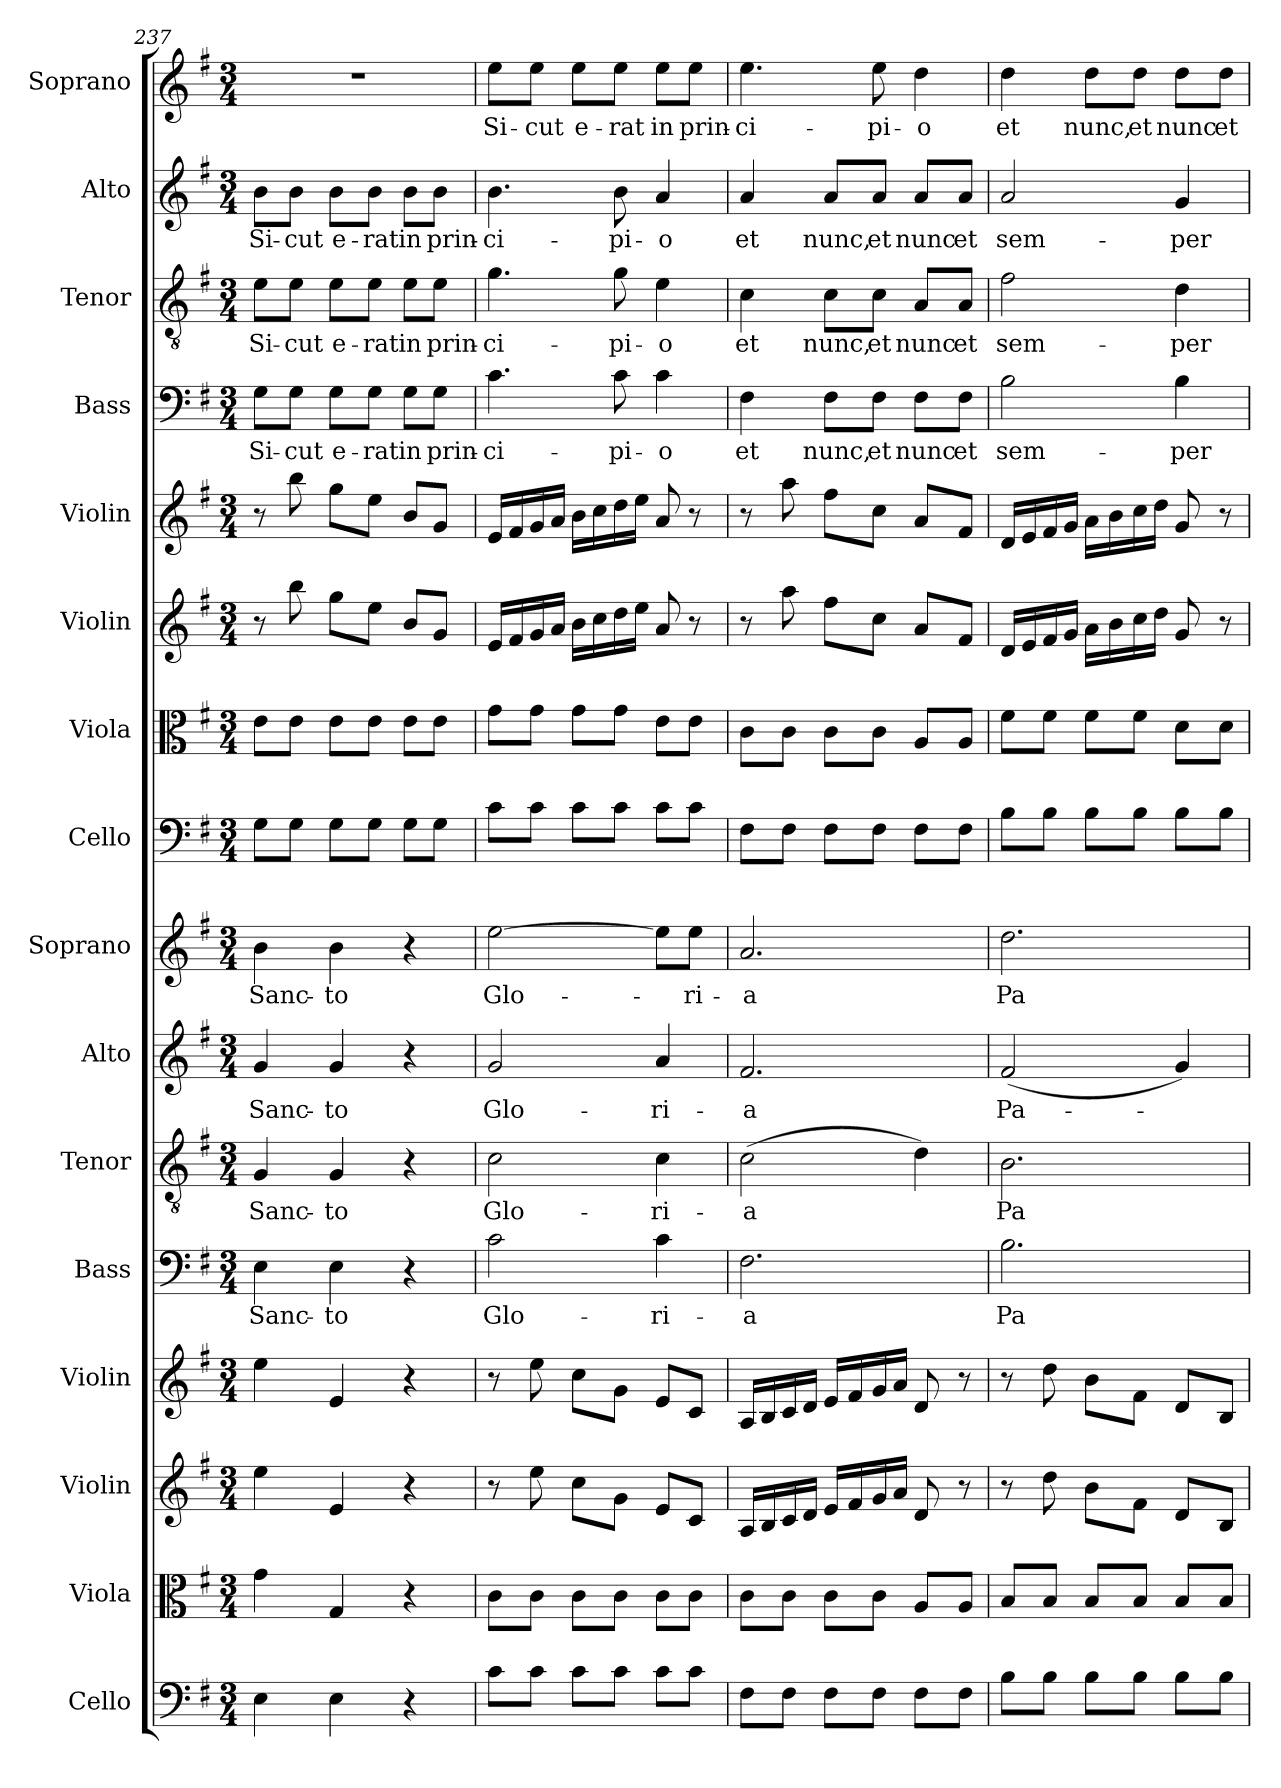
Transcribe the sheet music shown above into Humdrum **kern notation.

**kern	**kern	**kern	**kern	**kern	**text	**kern	**text	**kern	**text	**kern	**text	**kern	**kern	**kern	**kern	**kern	**text	**kern	**text	**kern	**text	**kern	**text
*part16	*part15	*part14	*part13	*part12	*part12	*part11	*part11	*part10	*part10	*part9	*part9	*part8	*part7	*part6	*part5	*part4	*part4	*part3	*part3	*part2	*part2	*part1	*part1
*staff16	*staff15	*staff14	*staff13	*staff12	*staff12	*staff11	*staff11	*staff10	*staff10	*staff9	*staff9	*staff8	*staff7	*staff6	*staff5	*staff4	*staff4	*staff3	*staff3	*staff2	*staff2	*staff1	*staff1
*I"Cello	*I"Viola	*I"Violin	*I"Violin	*I"Bass	*	*I"Tenor	*	*I"Alto	*	*I"Soprano	*	*I"Cello	*I"Viola	*I"Violin	*I"Violin	*I"Bass	*	*I"Tenor	*	*I"Alto	*	*I"Soprano	*
*	*I'Vla.	*I'Vln.	*I'Vln.	*I'B	*	*I'T	*	*I'A	*	*I'S	*	*	*I'Vla.	*I'Vln.	*I'Vln.	*I'B	*	*I'T	*	*I'A	*	*I'S	*
*clefF4	*clefC3	*clefG2	*clefG2	*clefF4	*	*clefGv2	*	*clefG2	*	*clefG2	*	*clefF4	*clefC3	*clefG2	*clefG2	*clefF4	*	*clefGv2	*	*clefG2	*	*clefG2	*
*k[f#]	*k[f#]	*k[f#]	*k[f#]	*k[f#]	*	*k[f#]	*	*k[f#]	*	*k[f#]	*	*k[f#]	*k[f#]	*k[f#]	*k[f#]	*k[f#]	*	*k[f#]	*	*k[f#]	*	*k[f#]	*
*e:	*e:	*e:	*e:	*e:	*	*e:	*	*e:	*	*e:	*	*e:	*e:	*e:	*e:	*e:	*	*e:	*	*e:	*	*e:	*
*M3/4	*M3/4	*M3/4	*M3/4	*M3/4	*	*M3/4	*	*M3/4	*	*M3/4	*	*M3/4	*M3/4	*M3/4	*M3/4	*M3/4	*	*M3/4	*	*M3/4	*	*M3/4	*
=237	=237	=237	=237	=237	=237	=237	=237	=237	=237	=237	=237	=237	=237	=237	=237	=237	=237	=237	=237	=237	=237	=237	=237
!	!	!	!	!	!LO:LY:b	!	!	!	!	!	!	!	!	!	!	!	!	!	!	!	!	!	!
!	!	!	!	!	!	!	!LO:LY:b	!	!	!	!	!	!	!	!	!	!	!	!	!	!	!	!
!	!	!	!	!	!	!	!	!	!LO:LY:b	!	!	!	!	!	!	!	!	!	!	!	!	!	!
!	!	!	!	!	!	!	!	!	!	!	!LO:LY:b	!	!	!	!	!	!	!	!	!	!	!	!
!	!	!	!	!	!	!	!	!	!	!	!	!	!	!	!	!	!LO:LY:b	!	!	!	!	!	!
!	!	!	!	!	!	!	!	!	!	!	!	!	!	!	!	!	!	!	!LO:LY:b	!	!	!	!
!	!	!	!	!	!	!	!	!	!	!	!	!	!	!	!	!	!	!	!	!	!LO:LY:b	!	!
4E\	4g\	4ee\	4ee\	4E\	Sanc-	4G/	Sanc-	4g/	Sanc-	4b\	Sanc-	8G\L	8e\L	8r	8r	8G\L	Si-	8e\L	Si-	8b\L	Si-	2.r	.
!	!	!	!	!	!	!	!	!	!	!	!	!	!	!	!	!	!LO:LY:b	!	!	!	!	!	!
!	!	!	!	!	!	!	!	!	!	!	!	!	!	!	!	!	!	!	!LO:LY:b	!	!	!	!
!	!	!	!	!	!	!	!	!	!	!	!	!	!	!	!	!	!	!	!	!	!LO:LY:b	!	!
.	.	.	.	.	.	.	.	.	.	.	.	8G\J	8e\J	8bb\	8bb\	8G\J	-cut	8e\J	-cut	8b\J	-cut	.	.
!	!	!	!	!	!LO:LY:b	!	!	!	!	!	!	!	!	!	!	!	!	!	!	!	!	!	!
!	!	!	!	!	!	!	!LO:LY:b	!	!	!	!	!	!	!	!	!	!	!	!	!	!	!	!
!	!	!	!	!	!	!	!	!	!LO:LY:b	!	!	!	!	!	!	!	!	!	!	!	!	!	!
!	!	!	!	!	!	!	!	!	!	!	!LO:LY:b	!	!	!	!	!	!	!	!	!	!	!	!
!	!	!	!	!	!	!	!	!	!	!	!	!	!	!	!	!	!LO:LY:b	!	!	!	!	!	!
!	!	!	!	!	!	!	!	!	!	!	!	!	!	!	!	!	!	!	!LO:LY:b	!	!	!	!
!	!	!	!	!	!	!	!	!	!	!	!	!	!	!	!	!	!	!	!	!	!LO:LY:b	!	!
4E\	4G/	4e/	4e/	4E\	-to	4G/	-to	4g/	-to	4b\	-to	8G\L	8e\L	8gg\L	8gg\L	8G\L	e-	8e\L	e-	8b\L	e-	.	.
!	!	!	!	!	!	!	!	!	!	!	!	!	!	!	!	!	!LO:LY:b	!	!	!	!	!	!
!	!	!	!	!	!	!	!	!	!	!	!	!	!	!	!	!	!	!	!LO:LY:b	!	!	!	!
!	!	!	!	!	!	!	!	!	!	!	!	!	!	!	!	!	!	!	!	!	!LO:LY:b	!	!
.	.	.	.	.	.	.	.	.	.	.	.	8G\J	8e\J	8ee\J	8ee\J	8G\J	-rat	8e\J	-rat	8b\J	-rat	.	.
!	!	!	!	!	!	!	!	!	!	!	!	!	!	!	!	!	!LO:LY:b	!	!	!	!	!	!
!	!	!	!	!	!	!	!	!	!	!	!	!	!	!	!	!	!	!	!LO:LY:b	!	!	!	!
!	!	!	!	!	!	!	!	!	!	!	!	!	!	!	!	!	!	!	!	!	!LO:LY:b	!	!
4r	4r	4r	4r	4r	.	4r	.	4r	.	4r	.	8G\L	8e\L	8b/L	8b/L	8G\L	in	8e\L	in	8b\L	in	.	.
!	!	!	!	!	!	!	!	!	!	!	!	!	!	!	!	!	!LO:LY:b	!	!	!	!	!	!
!	!	!	!	!	!	!	!	!	!	!	!	!	!	!	!	!	!	!	!LO:LY:b	!	!	!	!
!	!	!	!	!	!	!	!	!	!	!	!	!	!	!	!	!	!	!	!	!	!LO:LY:b	!	!
.	.	.	.	.	.	.	.	.	.	.	.	8G\J	8e\J	8g/J	8g/J	8G\J	prin-	8e\J	prin-	8b\J	prin-	.	.
!!LO:PB:g=z
=238	=238	=238	=238	=238	=238	=238	=238	=238	=238	=238	=238	=238	=238	=238	=238	=238	=238	=238	=238	=238	=238	=238	=238
!	!	!	!	!	!LO:LY:b	!	!	!	!	!	!	!	!	!	!	!	!	!	!	!	!	!	!
!	!	!	!	!	!	!	!LO:LY:b	!	!	!	!	!	!	!	!	!	!	!	!	!	!	!	!
!	!	!	!	!	!	!	!	!	!LO:LY:b	!	!	!	!	!	!	!	!	!	!	!	!	!	!
!	!	!	!	!	!	!	!	!	!	!	!LO:LY:b	!	!	!	!	!	!	!	!	!	!	!	!
!	!	!	!	!	!	!	!	!	!	!	!	!	!	!	!	!	!LO:LY:b	!	!	!	!	!	!
!	!	!	!	!	!	!	!	!	!	!	!	!	!	!	!	!	!	!	!LO:LY:b	!	!	!	!
!	!	!	!	!	!	!	!	!	!	!	!	!	!	!	!	!	!	!	!	!	!LO:LY:b	!	!
!	!	!	!	!	!	!	!	!	!	!	!	!	!	!	!	!	!	!	!	!	!	!	!LO:LY:b
8c\L	8c\L	8r	8r	2c\	Glo-	2c\	Glo-	2g/	Glo-	[2ee\	Glo-	8c\L	8g\L	16e/LL	16e/LL	4.c\	-ci-	4.g\	-ci-	4.b\	-ci-	8ee\L	Si-
.	.	.	.	.	.	.	.	.	.	.	.	.	.	16f#/	16f#/	.	.	.	.	.	.	.	.
!	!	!	!	!	!	!	!	!	!	!	!	!	!	!	!	!	!	!	!	!	!	!	!LO:LY:b
8c\J	8c\J	8ee\	8ee\	.	.	.	.	.	.	.	.	8c\J	8g\J	16g/	16g/	.	.	.	.	.	.	8ee\J	-cut
.	.	.	.	.	.	.	.	.	.	.	.	.	.	16a/JJ	16a/JJ	.	.	.	.	.	.	.	.
!	!	!	!	!	!	!	!	!	!	!	!	!	!	!	!	!	!	!	!	!	!	!	!LO:LY:b
8c\L	8c\L	8cc\L	8cc\L	.	.	.	.	.	.	.	.	8c\L	8g\L	16b\LL	16b\LL	.	.	.	.	.	.	8ee\L	e-
.	.	.	.	.	.	.	.	.	.	.	.	.	.	16cc\	16cc\	.	.	.	.	.	.	.	.
!	!	!	!	!	!	!	!	!	!	!	!	!	!	!	!	!	!LO:LY:b	!	!	!	!	!	!
!	!	!	!	!	!	!	!	!	!	!	!	!	!	!	!	!	!	!	!LO:LY:b	!	!	!	!
!	!	!	!	!	!	!	!	!	!	!	!	!	!	!	!	!	!	!	!	!	!LO:LY:b	!	!
!	!	!	!	!	!	!	!	!	!	!	!	!	!	!	!	!	!	!	!	!	!	!	!LO:LY:b
8c\J	8c\J	8g\J	8g\J	.	.	.	.	.	.	.	.	8c\J	8g\J	16dd\	16dd\	8c\	-pi-	8g\	-pi-	8b\	-pi-	8ee\J	-rat
.	.	.	.	.	.	.	.	.	.	.	.	.	.	16ee\JJ	16ee\JJ	.	.	.	.	.	.	.	.
!	!	!	!	!	!LO:LY:b	!	!	!	!	!	!	!	!	!	!	!	!	!	!	!	!	!	!
!	!	!	!	!	!	!	!LO:LY:b	!	!	!	!	!	!	!	!	!	!	!	!	!	!	!	!
!	!	!	!	!	!	!	!	!	!LO:LY:b	!	!	!	!	!	!	!	!	!	!	!	!	!	!
!	!	!	!	!	!	!	!	!	!	!	!	!	!	!	!	!	!LO:LY:b	!	!	!	!	!	!
!	!	!	!	!	!	!	!	!	!	!	!	!	!	!	!	!	!	!	!LO:LY:b	!	!	!	!
!	!	!	!	!	!	!	!	!	!	!	!	!	!	!	!	!	!	!	!	!	!LO:LY:b	!	!
!	!	!	!	!	!	!	!	!	!	!	!	!	!	!	!	!	!	!	!	!	!	!	!LO:LY:b
8c\L	8c\L	8e/L	8e/L	4c\	-ri-	4c\	-ri-	4a/	-ri-	8ee\L]	.	8c\L	8e\L	8a/	8a/	4c\	-o	4e\	-o	4a/	-o	8ee\L	in
!	!	!	!	!	!	!	!	!	!	!	!LO:LY:b	!	!	!	!	!	!	!	!	!	!	!	!
!	!	!	!	!	!	!	!	!	!	!	!	!	!	!	!	!	!	!	!	!	!	!	!LO:LY:b
8c\J	8c\J	8c/J	8c/J	.	.	.	.	.	.	8ee\J	-ri-	8c\J	8e\J	8r	8r	.	.	.	.	.	.	8ee\J	prin-
=239	=239	=239	=239	=239	=239	=239	=239	=239	=239	=239	=239	=239	=239	=239	=239	=239	=239	=239	=239	=239	=239	=239	=239
!	!	!	!	!	!LO:LY:b	!	!	!	!	!	!	!	!	!	!	!	!	!	!	!	!	!	!
!	!	!	!	!	!	!	!LO:LY:b	!	!	!	!	!	!	!	!	!	!	!	!	!	!	!	!
!	!	!	!	!	!	!	!	!	!LO:LY:b	!	!	!	!	!	!	!	!	!	!	!	!	!	!
!	!	!	!	!	!	!	!	!	!	!	!LO:LY:b	!	!	!	!	!	!	!	!	!	!	!	!
!	!	!	!	!	!	!	!	!	!	!	!	!	!	!	!	!	!LO:LY:b	!	!	!	!	!	!
!	!	!	!	!	!	!	!	!	!	!	!	!	!	!	!	!	!	!	!LO:LY:b	!	!	!	!
!	!	!	!	!	!	!	!	!	!	!	!	!	!	!	!	!	!	!	!	!	!LO:LY:b	!	!
!	!	!	!	!	!	!	!	!	!	!	!	!	!	!	!	!	!	!	!	!	!	!	!LO:LY:b
8F#\L	8c\L	16A/LL	16A/LL	2.F#\	-a	(<2c\	-a	2.f#/	-a	2.a/	-a	8F#\L	8c\L	8r	8r	4F#\	et	4c\	et	4a/	et	4.ee\	-ci-
.	.	16B/	16B/	.	.	.	.	.	.	.	.	.	.	.	.	.	.	.	.	.	.	.	.
8F#\J	8c\J	16c/	16c/	.	.	.	.	.	.	.	.	8F#\J	8c\J	8aa\	8aa\	.	.	.	.	.	.	.	.
.	.	16d/JJ	16d/JJ	.	.	.	.	.	.	.	.	.	.	.	.	.	.	.	.	.	.	.	.
!	!	!	!	!	!	!	!	!	!	!	!	!	!	!	!	!	!LO:LY:b	!	!	!	!	!	!
!	!	!	!	!	!	!	!	!	!	!	!	!	!	!	!	!	!	!	!LO:LY:b	!	!	!	!
!	!	!	!	!	!	!	!	!	!	!	!	!	!	!	!	!	!	!	!	!	!LO:LY:b	!	!
8F#\L	8c\L	16e/LL	16e/LL	.	.	.	.	.	.	.	.	8F#\L	8c\L	8ff#\L	8ff#\L	8F#\L	nunc,	8c\L	nunc,	8a/L	nunc,	.	.
.	.	16f#/	16f#/	.	.	.	.	.	.	.	.	.	.	.	.	.	.	.	.	.	.	.	.
!	!	!	!	!	!	!	!	!	!	!	!	!	!	!	!	!	!LO:LY:b	!	!	!	!	!	!
!	!	!	!	!	!	!	!	!	!	!	!	!	!	!	!	!	!	!	!LO:LY:b	!	!	!	!
!	!	!	!	!	!	!	!	!	!	!	!	!	!	!	!	!	!	!	!	!	!LO:LY:b	!	!
!	!	!	!	!	!	!	!	!	!	!	!	!	!	!	!	!	!	!	!	!	!	!	!LO:LY:b
8F#\J	8c\J	16g/	16g/	.	.	.	.	.	.	.	.	8F#\J	8c\J	8cc\J	8cc\J	8F#\J	et	8c\J	et	8a/J	et	8ee\	-pi-
.	.	16a/JJ	16a/JJ	.	.	.	.	.	.	.	.	.	.	.	.	.	.	.	.	.	.	.	.
!	!	!	!	!	!	!	!	!	!	!	!	!	!	!	!	!	!LO:LY:b	!	!	!	!	!	!
!	!	!	!	!	!	!	!	!	!	!	!	!	!	!	!	!	!	!	!LO:LY:b	!	!	!	!
!	!	!	!	!	!	!	!	!	!	!	!	!	!	!	!	!	!	!	!	!	!LO:LY:b	!	!
!	!	!	!	!	!	!	!	!	!	!	!	!	!	!	!	!	!	!	!	!	!	!	!LO:LY:b
8F#\L	8A/L	8d/	8d/	.	.	4d\)	.	.	.	.	.	8F#\L	8A/L	8a/L	8a/L	8F#\L	nunc	8A/L	nunc	8a/L	nunc	4dd\	-o
!	!	!	!	!	!	!	!	!	!	!	!	!	!	!	!	!	!LO:LY:b	!	!	!	!	!	!
!	!	!	!	!	!	!	!	!	!	!	!	!	!	!	!	!	!	!	!LO:LY:b	!	!	!	!
!	!	!	!	!	!	!	!	!	!	!	!	!	!	!	!	!	!	!	!	!	!LO:LY:b	!	!
8F#\J	8A/J	8r	8r	.	.	.	.	.	.	.	.	8F#\J	8A/J	8f#/J	8f#/J	8F#\J	et	8A/J	et	8a/J	et	.	.
=240	=240	=240	=240	=240	=240	=240	=240	=240	=240	=240	=240	=240	=240	=240	=240	=240	=240	=240	=240	=240	=240	=240	=240
!	!	!	!	!	!LO:LY:b	!	!	!	!	!	!	!	!	!	!	!	!	!	!	!	!	!	!
!	!	!	!	!	!	!	!LO:LY:b	!	!	!	!	!	!	!	!	!	!	!	!	!	!	!	!
!	!	!	!	!	!	!	!	!	!LO:LY:b	!	!	!	!	!	!	!	!	!	!	!	!	!	!
!	!	!	!	!	!	!	!	!	!	!	!LO:LY:b	!	!	!	!	!	!	!	!	!	!	!	!
!	!	!	!	!	!	!	!	!	!	!	!	!	!	!	!	!	!LO:LY:b	!	!	!	!	!	!
!	!	!	!	!	!	!	!	!	!	!	!	!	!	!	!	!	!	!	!LO:LY:b	!	!	!	!
!	!	!	!	!	!	!	!	!	!	!	!	!	!	!	!	!	!	!	!	!	!LO:LY:b	!	!
!	!	!	!	!	!	!	!	!	!	!	!	!	!	!	!	!	!	!	!	!	!	!	!LO:LY:b
8B\L	8B/L	8r	8r	2.B\	Pa-	2.B\	Pa-	(<2f#/	Pa-	2.dd\	Pa-	8B\L	8f#\L	16d/LL	16d/LL	2B\	sem-	2f#\	sem-	2a/	sem-	4dd\	et
.	.	.	.	.	.	.	.	.	.	.	.	.	.	16e/	16e/	.	.	.	.	.	.	.	.
8B\J	8B/J	8dd\	8dd\	.	.	.	.	.	.	.	.	8B\J	8f#\J	16f#/	16f#/	.	.	.	.	.	.	.	.
.	.	.	.	.	.	.	.	.	.	.	.	.	.	16g/JJ	16g/JJ	.	.	.	.	.	.	.	.
!	!	!	!	!	!	!	!	!	!	!	!	!	!	!	!	!	!	!	!	!	!	!	!LO:LY:b
8B\L	8B/L	8b\L	8b\L	.	.	.	.	.	.	.	.	8B\L	8f#\L	16a\LL	16a\LL	.	.	.	.	.	.	8dd\L	nunc,
.	.	.	.	.	.	.	.	.	.	.	.	.	.	16b\	16b\	.	.	.	.	.	.	.	.
!	!	!	!	!	!	!	!	!	!	!	!	!	!	!	!	!	!	!	!	!	!	!	!LO:LY:b
8B\J	8B/J	8f#\J	8f#\J	.	.	.	.	.	.	.	.	8B\J	8f#\J	16cc\	16cc\	.	.	.	.	.	.	8dd\J	et
.	.	.	.	.	.	.	.	.	.	.	.	.	.	16dd\JJ	16dd\JJ	.	.	.	.	.	.	.	.
!	!	!	!	!	!	!	!	!	!	!	!	!	!	!	!	!	!LO:LY:b	!	!	!	!	!	!
!	!	!	!	!	!	!	!	!	!	!	!	!	!	!	!	!	!	!	!LO:LY:b	!	!	!	!
!	!	!	!	!	!	!	!	!	!	!	!	!	!	!	!	!	!	!	!	!	!LO:LY:b	!	!
!	!	!	!	!	!	!	!	!	!	!	!	!	!	!	!	!	!	!	!	!	!	!	!LO:LY:b
8B\L	8B/L	8d/L	8d/L	.	.	.	.	4g/)	.	.	.	8B\L	8d\L	8g/	8g/	4B\	-per	4d\	-per	4g/	-per	8dd\L	nunc
!	!	!	!	!	!	!	!	!	!	!	!	!	!	!	!	!	!	!	!	!	!	!	!LO:LY:b
8B\J	8B/J	8B/J	8B/J	.	.	.	.	.	.	.	.	8B\J	8d\J	8r	8r	.	.	.	.	.	.	8dd\J	et
=	=	=	=	=	=	=	=	=	=	=	=	=	=	=	=	=	=	=	=	=	=	=	=
*-	*-	*-	*-	*-	*-	*-	*-	*-	*-	*-	*-	*-	*-	*-	*-	*-	*-	*-	*-	*-	*-	*-	*-
